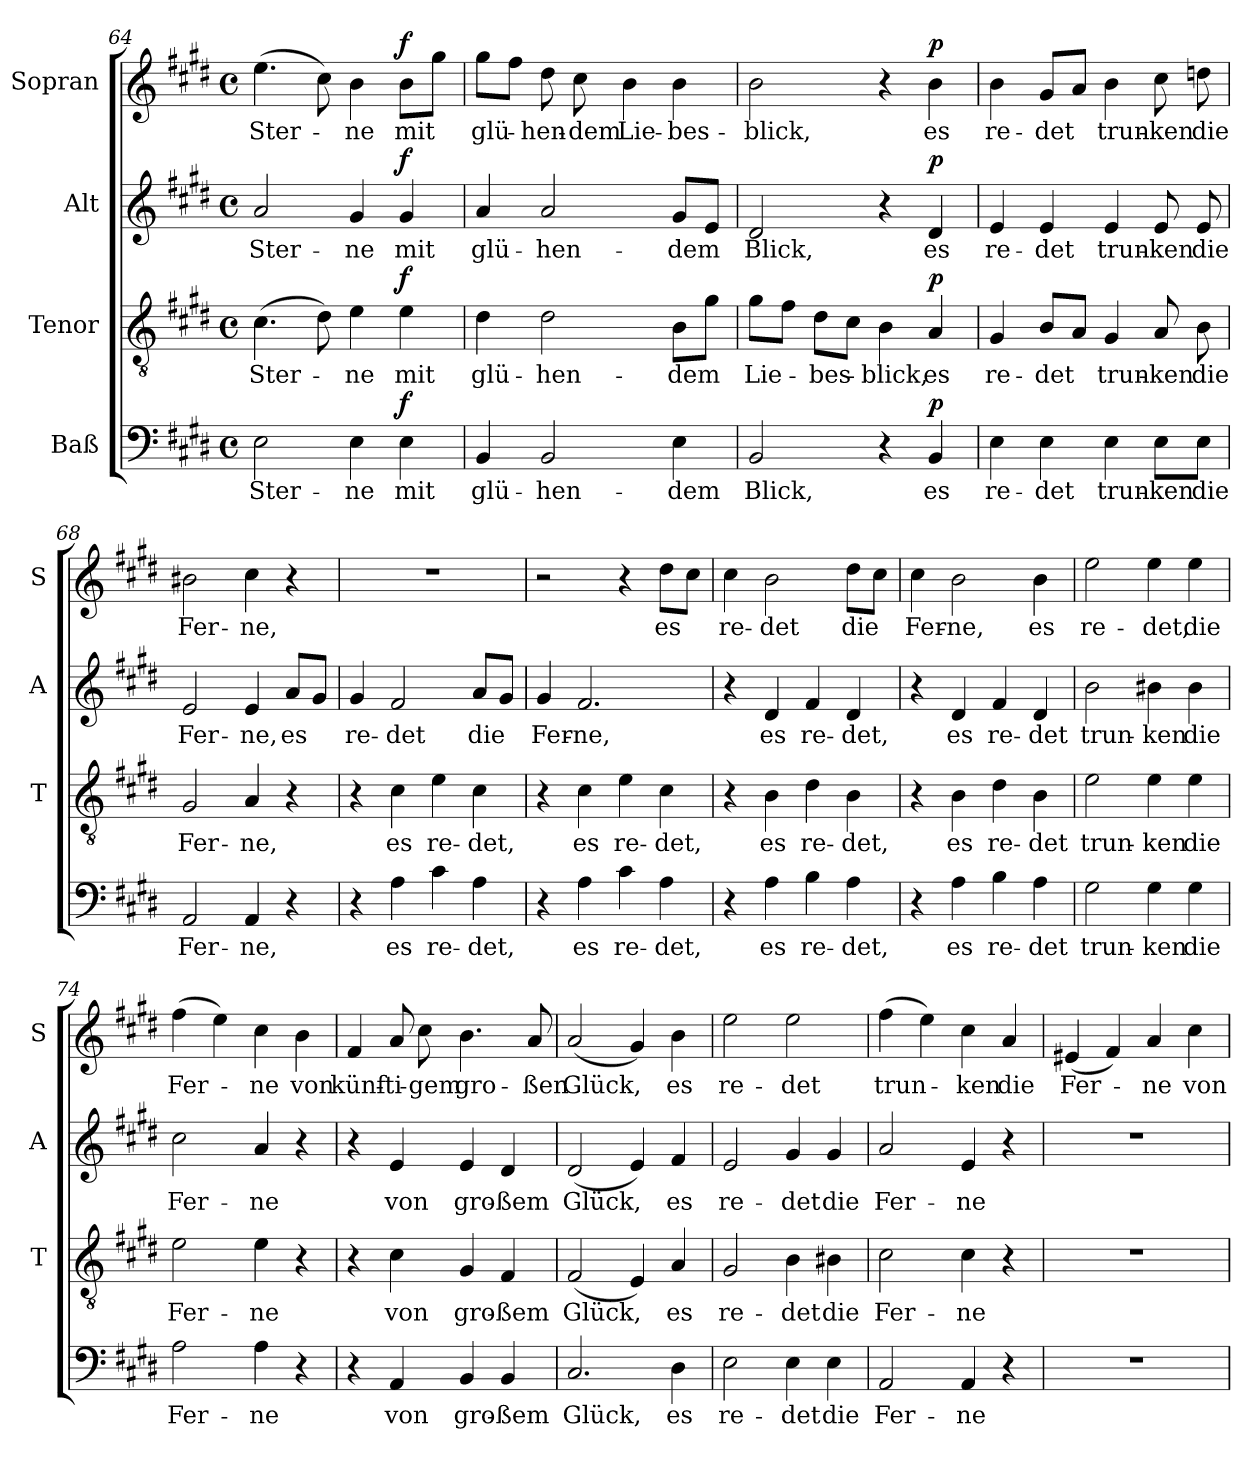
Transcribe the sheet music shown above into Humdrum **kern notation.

**kern	**text	**dynam	**kern	**text	**dynam	**kern	**text	**dynam	**kern	**text	**dynam
*part4	*part4	*part4	*part3	*part3	*part3	*part2	*part2	*part2	*part1	*part1	*part1
*staff4	*staff4	*staff4	*staff3	*staff3	*staff3	*staff2	*staff2	*staff2	*staff1	*staff1	*staff1
*I"Baß	*	*	*I"Tenor	*	*	*I"Alt	*	*	*I"Sopran	*	*
*	*	*	*I'T	*	*	*I'A	*	*	*I'S	*	*
*clefF4	*	*	*clefGv2	*	*	*clefG2	*	*	*clefG2	*	*
*k[f#c#g#d#]	*	*	*k[f#c#g#d#]	*	*	*k[f#c#g#d#]	*	*	*k[f#c#g#d#]	*	*
*E:	*	*	*E:	*	*	*E:	*	*	*E:	*	*
*M4/4	*	*	*M4/4	*	*	*M4/4	*	*	*M4/4	*	*
*met(c)	*	*	*met(c)	*	*	*met(c)	*	*	*met(c)	*	*
=64	=64	=64	=64	=64	=64	=64	=64	=64	=64	=64	=64
2E	Ster-	.	(4.c#	Ster-	.	2a	Ster-	.	(4.ee	Ster-	.
.	.	.	8d#)	.	.	.	.	.	8cc#)	.	.
4E	-ne	.	4e	-ne	.	4g#	-ne	.	4b	-ne	.
!	!	!LO:DY:a	!	!	!LO:DY:a	!	!	!LO:DY:a	!	!	!LO:DY:a
4E	mit	f	4e	mit	f	4g#	mit	f	8bL	mit	f
.	.	.	.	.	.	.	.	.	8gg#J	.	.
=65	=65	=65	=65	=65	=65	=65	=65	=65	=65	=65	=65
4BB	glü-	.	4d#	glü-	.	4a	glü-	.	8gg#L	glü-	.
.	.	.	.	.	.	.	.	.	8ff#J	.	.
2BB	-hen-	.	2d#	-hen-	.	2a	-hen-	.	8dd#	-hen-	.
.	.	.	.	.	.	.	.	.	8cc#	-dem	.
.	.	.	.	.	.	.	.	.	4b	Lie-	.
4E	-dem	.	8BL	-dem	.	8g#L	-dem	.	4b	-bes-	.
.	.	.	8g#J	.	.	8eJ	.	.	.	.	.
=66	=66	=66	=66	=66	=66	=66	=66	=66	=66	=66	=66
2BB	Blick,	.	8g#L	Lie-	.	2d#	Blick,	.	2b	-blick,	.
.	.	.	8f#J	.	.	.	.	.	.	.	.
.	.	.	8d#L	-bes-	.	.	.	.	.	.	.
.	.	.	8c#J	.	.	.	.	.	.	.	.
4r	.	.	4B	-blick,	.	4r	.	.	4r	.	.
!	!	!LO:DY:a	!	!	!LO:DY:a	!	!	!LO:DY:a	!	!	!LO:DY:a
4BB	es	p	4A	es	p	4d#	es	p	4b	es	p
=67	=67	=67	=67	=67	=67	=67	=67	=67	=67	=67	=67
4E	re-	.	4G#	re-	.	4e	re-	.	4b	re-	.
4E	-det	.	8BL	-det	.	4e	-det	.	8g#L	-det	.
.	.	.	8AJ	.	.	.	.	.	8aJ	.	.
4E	trun-	.	4G#	trun-	.	4e	trun-	.	4b	trun-	.
8E\L	-ken	.	8A	-ken	.	8e	-ken	.	8cc#	-ken	.
8E\J	die	.	8B	die	.	8e	die	.	8ddn	die	.
=68	=68	=68	=68	=68	=68	=68	=68	=68	=68	=68	=68
2AA	Fer-	.	2G#	Fer-	.	2e	Fer-	.	2b#X	Fer-	.
4AA	-ne,	.	4A	-ne,	.	4e	-ne,	.	4cc#	-ne,	.
4r	.	.	4r	.	.	8aL	es	.	4r	.	.
.	.	.	.	.	.	8g#J	.	.	.	.	.
=69	=69	=69	=69	=69	=69	=69	=69	=69	=69	=69	=69
4r	.	.	4r	.	.	4g#	re-	.	1r	.	.
4A	es	.	4c#	es	.	2f#	-det	.	.	.	.
4c#	re-	.	4e	re-	.	.	.	.	.	.	.
4A	-det,	.	4c#	-det,	.	8aL	die	.	.	.	.
.	.	.	.	.	.	8g#J	.	.	.	.	.
=70	=70	=70	=70	=70	=70	=70	=70	=70	=70	=70	=70
4r	.	.	4r	.	.	4g#	Fer-	.	2r	.	.
4A	es	.	4c#	es	.	2.f#	-ne,	.	.	.	.
4c#	re-	.	4e	re-	.	.	.	.	4r	.	.
4A	-det,	.	4c#	-det,	.	.	.	.	8dd#L	es	.
.	.	.	.	.	.	.	.	.	8cc#J	.	.
=71	=71	=71	=71	=71	=71	=71	=71	=71	=71	=71	=71
4r	.	.	4r	.	.	4r	.	.	4cc#	re-	.
4A	es	.	4B	es	.	4d#	es	.	2b	-det	.
4B	re-	.	4d#	re-	.	4f#	re-	.	.	.	.
4A	-det,	.	4B	-det,	.	4d#	-det,	.	8dd#L	die	.
.	.	.	.	.	.	.	.	.	8cc#J	.	.
=72	=72	=72	=72	=72	=72	=72	=72	=72	=72	=72	=72
4r	.	.	4r	.	.	4r	.	.	4cc#	Fer-	.
4A	es	.	4B	es	.	4d#	es	.	2b	-ne,	.
4B	re-	.	4d#	re-	.	4f#	re-	.	.	.	.
4A	-det	.	4B	-det	.	4d#	-det	.	4b	es	.
=73	=73	=73	=73	=73	=73	=73	=73	=73	=73	=73	=73
2G#	trun-	.	2e	trun-	.	2b	trun-	.	2ee	re-	.
4G#	-ken	.	4e	-ken	.	4b#X	-ken	.	4ee	-det,	.
4G#	die	.	4e	die	.	4b#	die	.	4ee	die	.
=74	=74	=74	=74	=74	=74	=74	=74	=74	=74	=74	=74
2A	Fer-	.	2e	Fer-	.	2cc#	Fer-	.	(4ff#	Fer-	.
.	.	.	.	.	.	.	.	.	4ee)	.	.
4A	-ne	.	4e	-ne	.	4a	-ne	.	4cc#	-ne	.
4r	.	.	4r	.	.	4r	.	.	4b	von	.
=75	=75	=75	=75	=75	=75	=75	=75	=75	=75	=75	=75
4r	.	.	4r	.	.	4r	.	.	4f#	künf-	.
4AA	von	.	4c#	von	.	4e	von	.	8a	-ti-	.
.	.	.	.	.	.	.	.	.	8cc#	-gem	.
4BB	gro-	.	4G#	gro-	.	4e	gro-	.	4.b	gro-	.
4BB	-ßem	.	4F#	-ßem	.	4d#	-ßem	.	.	.	.
.	.	.	.	.	.	.	.	.	8a	-ßen	.
=76	=76	=76	=76	=76	=76	=76	=76	=76	=76	=76	=76
2.C#	Glück,	.	(2F#	Glück,	.	(2d#	Glück,	.	(2a	Glück,	.
.	.	.	4E)	.	.	4e)	.	.	4g#)	.	.
4D#	es	.	4A	es	.	4f#	es	.	4b	es	.
=77	=77	=77	=77	=77	=77	=77	=77	=77	=77	=77	=77
2E	re-	.	2G#	re-	.	2e	re-	.	2ee	re-	.
4E	-det	.	4B	-det	.	4g#	-det	.	2ee	-det	.
4E	die	.	4B#X	die	.	4g#	die	.	.	.	.
=78	=78	=78	=78	=78	=78	=78	=78	=78	=78	=78	=78
2AA	Fer-	.	2c#	Fer-	.	2a	Fer-	.	(4ff#	trun-	.
.	.	.	.	.	.	.	.	.	4ee)	.	.
4AA	-ne	.	4c#	-ne	.	4e	-ne	.	4cc#	-ken	.
4r	.	.	4r	.	.	4r	.	.	4a	die	.
=79	=79	=79	=79	=79	=79	=79	=79	=79	=79	=79	=79
1r	.	.	1r	.	.	1r	.	.	(4e#X	Fer-	.
.	.	.	.	.	.	.	.	.	4f#)	.	.
.	.	.	.	.	.	.	.	.	4a	-ne	.
.	.	.	.	.	.	.	.	.	4cc#	von	.
=	=	=	=	=	=	=	=	=	=	=	=
*-	*-	*-	*-	*-	*-	*-	*-	*-	*-	*-	*-
